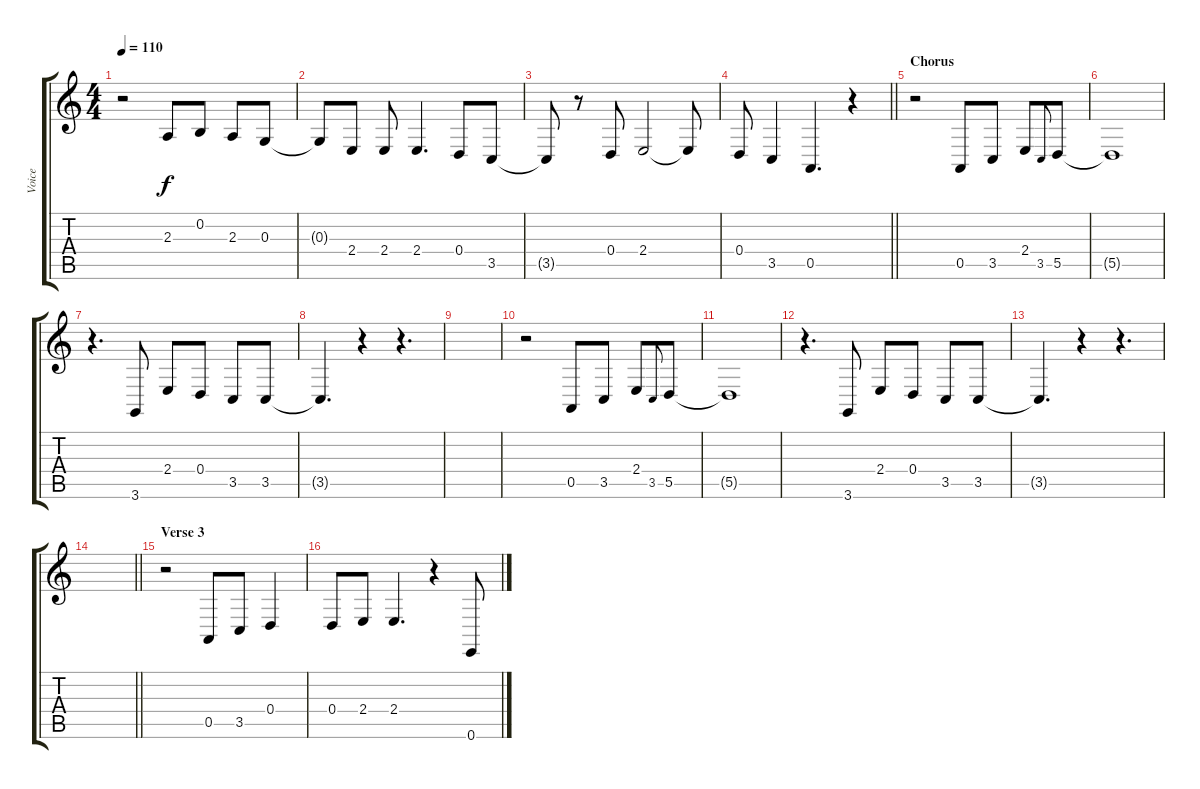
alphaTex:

\track ("Voice" "Voice") {instrument oboe}
\staff {score tabs}
\tuning (E4 B3 G3 D3 A2 E2) {hide}
\ts (4 4)
\tempo 110
\clef g2
\ks c
r.2{dy f} 2.3.8 0.2.8 2.3.8 0.3.8 |
0.3{t}.8 2.4.8 2.4.8 2.4.4{d} 0.4.8 3.5.8 |
3.5{t}.8 r.8 0.4.8 2.4.2 2.4{t}.8 |
\barLineRight lightlight
0.4.8 3.5.4 0.5.4{d} r.4 |
\section ("" "Chorus")
r.2 0.5.8 3.5.8 2.4.8 3.5.8{gr onbeat} 5.5.8 |
5.5{t}.1 |
r.4{d} 3.6.8 2.4.8 0.4.8 3.5.8 3.5.8 |
3.5{t}.4{d} r.4 r.4{d} |
|
r.2 0.5.8 3.5.8 2.4.8 3.5.8{gr onbeat} 5.5.8 |
5.5{t}.1 |
r.4{d} 3.6.8 2.4.8 0.4.8 3.5.8 3.5.8 |
3.5{t}.4{d} r.4 r.4{d} |
\barLineRight lightlight
|
\section ("" "Verse 3")
r.2 0.5.8 3.5.8 0.4.4 |
0.4.8 2.4.8 2.4.4{d} r.4 0.6.8
